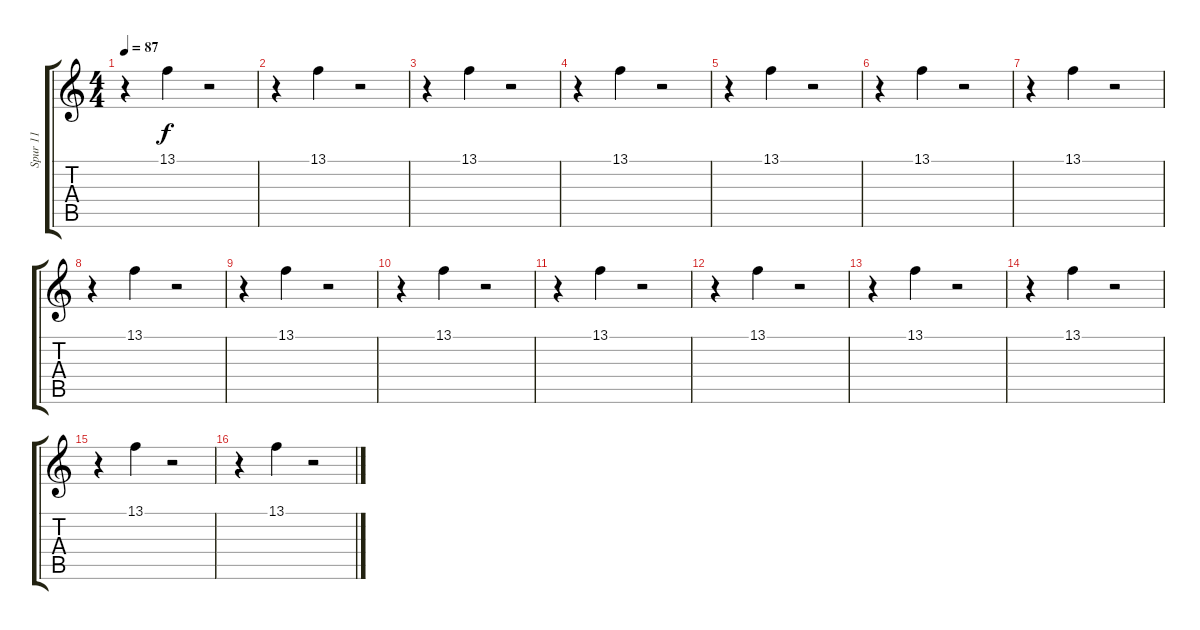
\track ("Spur 11" "Spur 11") {instrument reversecymbal}
\staff {score tabs}
\tuning (E4 B3 G3 D3 A2 E2) {hide}
\ts (4 4)
\tempo 87
\clef g2
\ks c
r.4{dy f} 13.1.4 r.2 |
r.4 13.1.4 r.2 |
r.4 13.1.4 r.2 |
r.4 13.1.4 r.2 |
r.4 13.1.4 r.2 |
r.4 13.1.4 r.2 |
r.4 13.1.4 r.2 |
r.4 13.1.4 r.2 |
r.4 13.1.4 r.2 |
r.4 13.1.4 r.2 |
r.4 13.1.4 r.2 |
r.4 13.1.4 r.2 |
r.4 13.1.4 r.2 |
r.4 13.1.4 r.2 |
r.4 13.1.4 r.2 |
r.4 13.1.4 r.2
